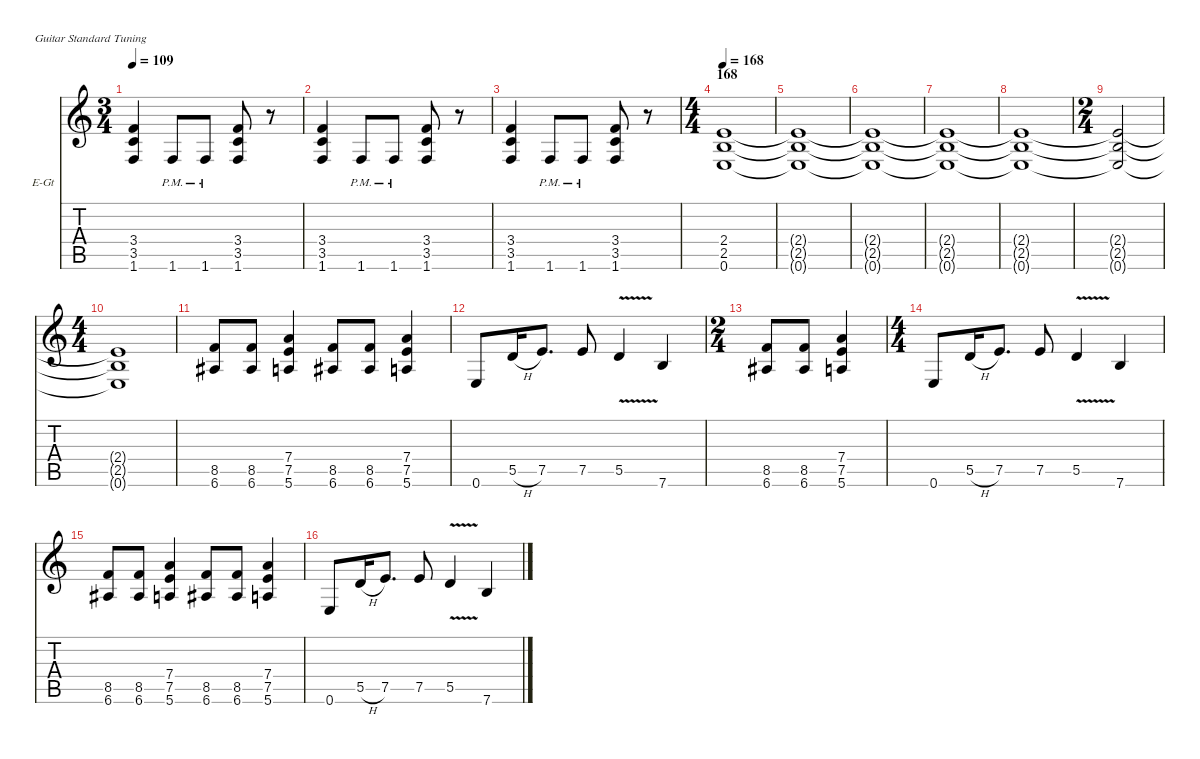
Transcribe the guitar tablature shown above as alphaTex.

\hideDynamics
\bracketExtendMode nobrackets
\firstSystemTrackNameOrientation horizontal
\otherSystemsTrackNameOrientation horizontal
\track ("Guitar III" "E-Gt") {instrument distortionguitar}
\staff {score tabs}
\tuning (E4 B3 G3 D3 A2 E2)
\ts (3 4)
\tempo 109
\clef g2
\ks c
(3.4 3.5 1.6).4{dy f beam Up} 1.6{pm}.8{beam Up} 1.6{pm}.8{beam Up} (3.4 3.5 1.6).8{beam Up} r.8{beam Up} |
(3.4 3.5 1.6).4{beam Up} 1.6{pm}.8{beam Up} 1.6{pm}.8{beam Up} (3.4 3.5 1.6).8{beam Up} r.8{beam Up} |
(3.4 3.5 1.6).4{beam Up} 1.6{pm}.8{beam Up} 1.6{pm}.8{beam Up} (3.4 3.5 1.6).8{beam Up} r.8{beam Up} |
\ts (4 4)
\section ("" "168")
\tempo 168
(2.4 2.5 0.6).1{beam Up} |
(2.4{t} 2.5{t} 0.6{t}).1{beam Up} |
(2.4{t} 2.5{t} 0.6{t}).1{beam Up} |
(2.4{t} 2.5{t} 0.6{t}).1{beam Up} |
(2.4{t} 2.5{t} 0.6{t}).1{beam Up} |
\ts (2 4)
(2.4{t} 2.5{t} 0.6{t}).2{beam Up} |
\ts (4 4)
(2.4{t} 2.5{t} 0.6{t}).1{beam Up} |
(8.5 6.6{acc #}).8{beam Up} (8.5 6.6{acc #}).8{beam Up} (7.4 7.5 5.6).4{beam Up} (8.5 6.6{acc #}).8{beam Up} (8.5 6.6{acc #}).8{beam Up} (7.4 7.5 5.6).4{beam Up} |
0.6.8{beam Up} 5.5{h}.16{beam Up} 7.5.8{d beam Up} 7.5.8{beam Up} 5.5{v}.4{beam Up} 7.6.4{beam Up} |
\ts (2 4)
(8.5 6.6{acc #}).8{beam Up} (8.5 6.6{acc #}).8{beam Up} (7.4 7.5 5.6).4{beam Up} |
\ts (4 4)
0.6.8{beam Up} 5.5{h}.16{beam Up} 7.5.8{d beam Up} 7.5.8{beam Up} 5.5{v}.4{beam Up} 7.6.4{beam Up} |
(8.5 6.6{acc #}).8{beam Up} (8.5 6.6{acc #}).8{beam Up} (7.4 7.5 5.6).4{beam Up} (8.5 6.6{acc #}).8{beam Up} (8.5 6.6{acc #}).8{beam Up} (7.4 7.5 5.6).4{beam Up} |
0.6.8{beam Up} 5.5{h}.16{beam Up} 7.5.8{d beam Up} 7.5.8{beam Up} 5.5{v}.4{beam Up} 7.6.4{beam Up}
